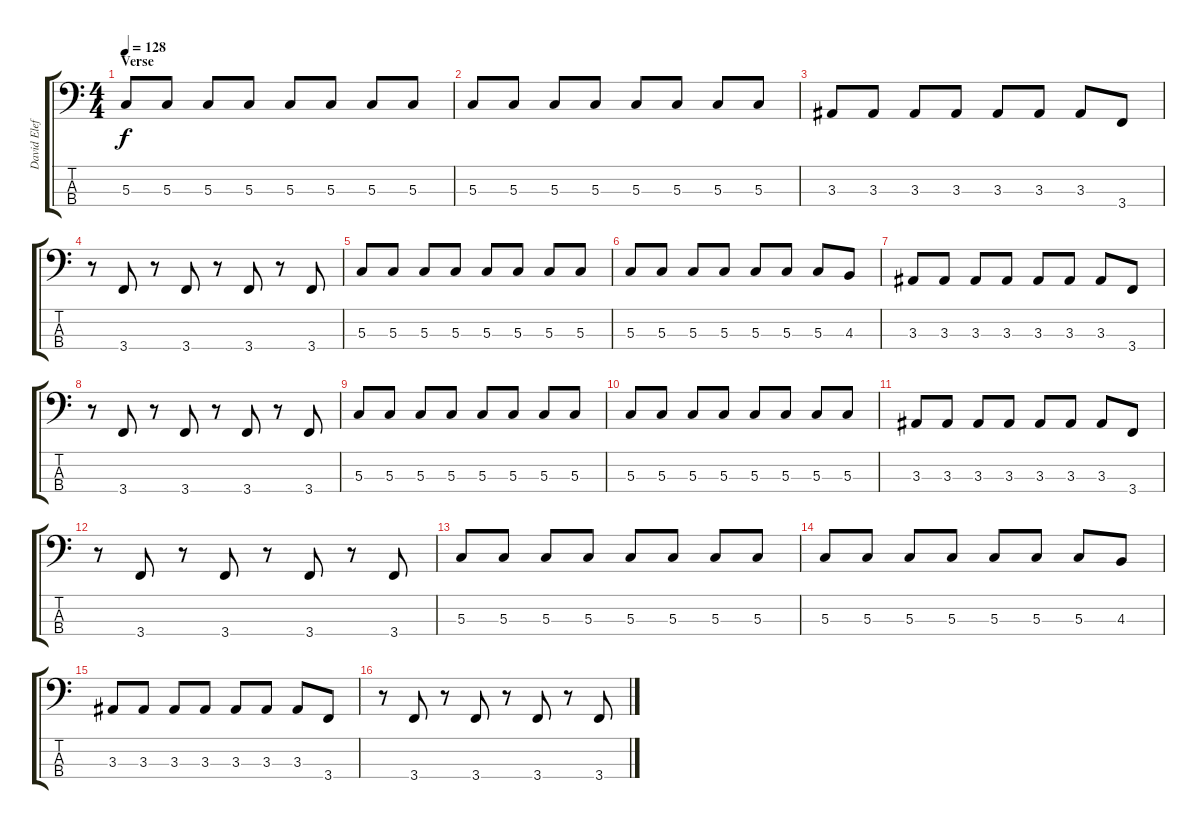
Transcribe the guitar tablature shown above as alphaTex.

\track ("David Eleffson" "David Elef") {instrument electricbasspick}
\staff {score tabs}
\tuning (F2 C2 G1 D1) {hide}
\ts (4 4)
\section ("" "Verse")
\tempo 128
\clef f4
\ks c
5.3.8{dy f} 5.3.8 5.3.8 5.3.8 5.3.8 5.3.8 5.3.8 5.3.8 |
5.3.8 5.3.8 5.3.8 5.3.8 5.3.8 5.3.8 5.3.8 5.3.8 |
3.3.8 3.3.8 3.3.8 3.3.8 3.3.8 3.3.8 3.3.8 3.4.8 |
r.8 3.4.8 r.8 3.4.8 r.8 3.4.8 r.8 3.4.8 |
5.3.8 5.3.8 5.3.8 5.3.8 5.3.8 5.3.8 5.3.8 5.3.8 |
5.3.8 5.3.8 5.3.8 5.3.8 5.3.8 5.3.8 5.3.8 4.3.8 |
3.3.8 3.3.8 3.3.8 3.3.8 3.3.8 3.3.8 3.3.8 3.4.8 |
r.8 3.4.8 r.8 3.4.8 r.8 3.4.8 r.8 3.4.8 |
5.3.8 5.3.8 5.3.8 5.3.8 5.3.8 5.3.8 5.3.8 5.3.8 |
5.3.8 5.3.8 5.3.8 5.3.8 5.3.8 5.3.8 5.3.8 5.3.8 |
3.3.8 3.3.8 3.3.8 3.3.8 3.3.8 3.3.8 3.3.8 3.4.8 |
r.8 3.4.8 r.8 3.4.8 r.8 3.4.8 r.8 3.4.8 |
5.3.8 5.3.8 5.3.8 5.3.8 5.3.8 5.3.8 5.3.8 5.3.8 |
5.3.8 5.3.8 5.3.8 5.3.8 5.3.8 5.3.8 5.3.8 4.3.8 |
3.3.8 3.3.8 3.3.8 3.3.8 3.3.8 3.3.8 3.3.8 3.4.8 |
r.8 3.4.8 r.8 3.4.8 r.8 3.4.8 r.8 3.4.8
